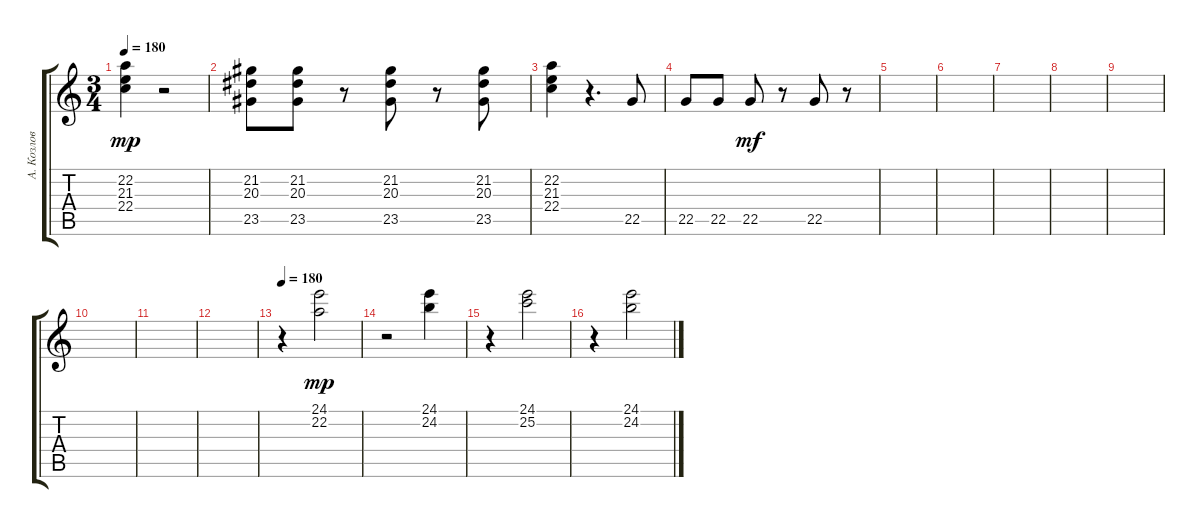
\track ("А. Козлов" "А. Козлов") {instrument drawbarorgan}
\staff {score tabs}
\tuning (E4 B3 G3 D3 A2 E2) {hide}
\ts (3 4)
\tempo 180
\clef g2
\ks c
(22.2 21.3 22.4).4{dy mp} r.2 |
(21.2 20.3 23.5).8 (21.2 20.3 23.5).8 r.8 (21.2 20.3 23.5).8 r.8 (21.2 20.3 23.5).8 |
(22.2 21.3 22.4).4 r.4{d} 22.5.8 |
22.5.8 22.5.8 22.5.8{dy mf} r.8 22.5.8 r.8 |
|
|
|
|
|
|
|
|
\tempo 180
r.4 (24.1 22.2).2{dy mp} |
r.2 (24.1 24.2).4 |
r.4 (24.1 25.2).2 |
r.4 (24.1 24.2).2
